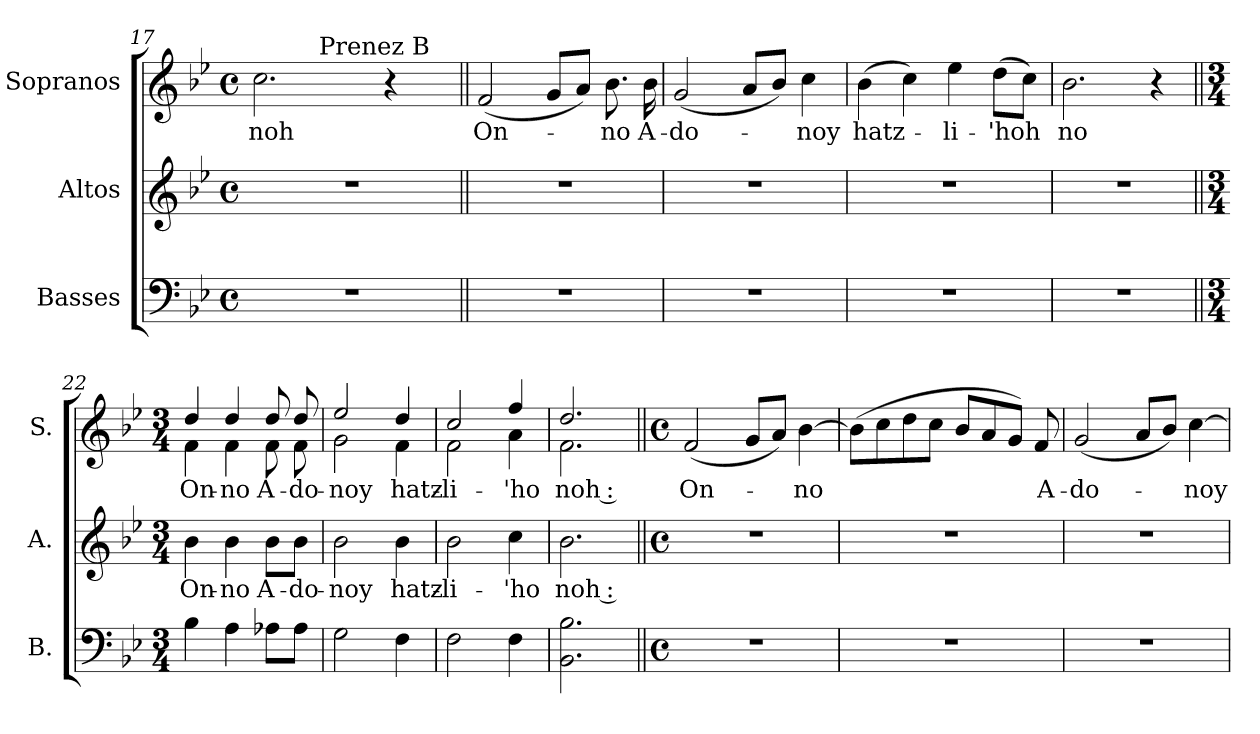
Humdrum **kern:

**kern	**kern	**text	**kern	**text
*part3	*part2	*part2	*part1	*part1
*staff3	*staff2	*staff2	*staff1	*staff1
*I"Basses	*I"Altos	*	*I"Sopranos	*
*I'B.	*I'A.	*	*I'S.	*
*clefF4	*clefG2	*	*clefG2	*
*k[b-e-]	*k[b-e-]	*	*k[b-e-]	*
*B-:	*B-:	*	*B-:	*
*M4/4	*M4/4	*	*M4/4	*
*met(c)	*met(c)	*	*met(c)	*
=17	=17	=17	=17	=17
!	!	!	!	!LO:LY:b:color=#000000
*	*	*	*^	*
1r	1r	.	2.cci\	4ryy	noh
.	.	.	.	32ryy	.
.	.	.	.	128ryy	.
.	.	.	.	512.ryy	.
!	!	!	!	!LO:TX:a:t=Prenez B	!
.	.	.	.	2ryy	.
.	.	.	4r	.	.
.	.	.	.	8ryy	.
.	.	.	.	16ryy	.
.	.	.	.	64ryy	.
.	.	.	.	256ryy	.
.	.	.	.	1024ryy	.
*	*	*	*v	*v	*
=18||	=18||	=18||	=18||	=18||
*	*	*	*^	*
!	!	!	!	!	!LO:LY:b:color=#000000
*	*	*	*v	*v	*
1r	1r	.	(2fi/	On-
.	.	.	8gi/L	.
.	.	.	8ai/J)	.
!	!	!	!	!LO:LY:b:color=#000000
.	.	.	8.b-i\	-no
!	!	!	!	!LO:LY:b:color=#000000
.	.	.	16b-i\	A-
=19	=19	=19	=19	=19
!	!	!	!	!LO:LY:b:color=#000000
1r	1r	.	(2gi/	-do-
.	.	.	8ai/L	.
.	.	.	8b-i/J)	.
!	!	!	!	!LO:LY:b:color=#000000
.	.	.	4cci\	-noy
=20	=20	=20	=20	=20
!	!	!	!	!LO:LY:b:color=#000000
1r	1r	.	(4b-i\	hatz-
.	.	.	4cci\)	.
!	!	!	!	!LO:LY:b:color=#000000
.	.	.	4ee-i\	-li-
!	!	!	!	!LO:LY:b:color=#000000
.	.	.	(8ddi\L	-'hoh
.	.	.	8cci\J)	.
=21	=21	=21	=21	=21
!	!	!	!	!LO:LY:b:color=#000000
1r	1r	.	2.b-i\	no
.	.	.	4r	.
!!LO:LB:g=z
=22||	=22||	=22||	=22||	=22||
*M3/4	*M3/4	*	*M3/4	*
!	!	!LO:LY:b:color=#000000	!	!
!	!	!	!	!LO:LY:b:color=#000000
*	*	*	*^	*
4B-i\	4b-i\	On-	4ddi/	4fi\	On-
!	!	!LO:LY:b:color=#000000	!	!	!
!	!	!	!	!	!LO:LY:b:color=#000000
4Ai\	4b-i\	-no	4ddi/	4fi\	-no
!	!	!LO:LY:b:color=#000000	!	!	!
!	!	!	!	!	!LO:LY:b:color=#000000
8A-Xi\L	8b-i\L	A-	8ddi/	8fi\	A-
!	!	!LO:LY:b:color=#000000	!	!	!
!	!	!	!	!	!LO:LY:b:color=#000000
8A-i\J	8b-i\J	-do-	8ddi/	8fi\	-do-
=23	=23	=23	=23	=23	=23
!	!	!LO:LY:b:color=#000000	!	!	!
!	!	!	!	!	!LO:LY:b:color=#000000
2Gi\	2b-i\	-noy	2ee-i/	2gi\	-noy
!	!	!LO:LY:b:color=#000000	!	!	!
!	!	!	!	!	!LO:LY:b:color=#000000
4Fi\	4b-i\	hatz-	4ddi/	4fi\	hatz-
=24	=24	=24	=24	=24	=24
!	!	!LO:LY:b:color=#000000	!	!	!
!	!	!	!	!	!LO:LY:b:color=#000000
2Fi\	2b-i\	-li-	2cci/	2fi\	-li-
!	!	!LO:LY:b:color=#000000	!	!	!
!	!	!	!	!	!LO:LY:b:color=#000000
4Fi\	4cci\	-'ho	4ffi/	4ai\	-'ho
=25	=25	=25	=25	=25	=25
!	!	!LO:LY:b:color=#000000	!	!	!
!	!	!	!	!	!LO:LY:b:color=#000000
2.BB-i\ 2.B-i	2.b-i\	noh :	2.ddi/	2.fi\	noh :
*	*	*	*v	*v	*
=26||	=26||	=26||	=26||	=26||
*M4/4	*M4/4	*	*M4/4	*
*met(c)	*met(c)	*	*met(c)	*
*	*	*	*^	*
!	!	!	!	!	!LO:LY:b:color=#000000
*	*	*	*v	*v	*
1r	1r	.	(2fi/	On-
.	.	.	8gi/L	.
.	.	.	8ai/J)	.
!	!	!	!	!LO:LY:b:color=#000000
.	.	.	[>4b-i\	-no
=27	=27	=27	=27	=27
1r	1r	.	(8b-i\L]	.
.	.	.	8cci\	.
.	.	.	8ddi\	.
.	.	.	8cci\J	.
.	.	.	8b-i/L	.
.	.	.	8ai/	.
.	.	.	8gi/J)	.
!	!	!	!	!LO:LY:b:color=#000000
.	.	.	8fi/	A-
=28	=28	=28	=28	=28
!	!	!	!	!LO:LY:b:color=#000000
1r	1r	.	(2gi/	-do-
.	.	.	8ai/L	.
.	.	.	8b-i/J)	.
!	!	!	!	!LO:LY:b:color=#000000
.	.	.	[>4cci\	-noy
=	=	=	=	=
*-	*-	*-	*-	*-
